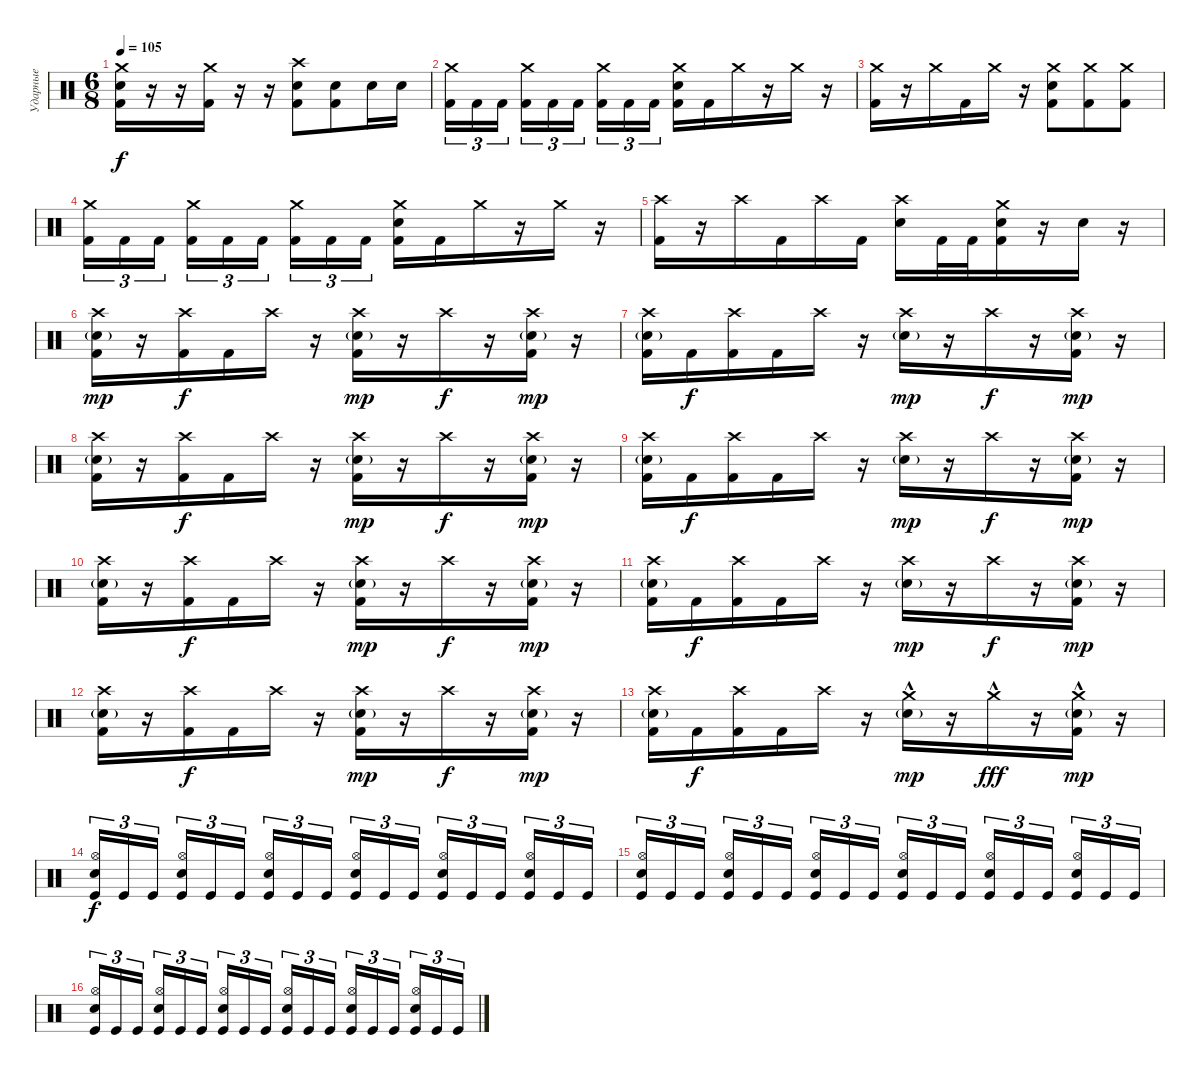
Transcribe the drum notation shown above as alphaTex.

\track ("Ударные" "Ударные") {instrument percussion}
\staff {score}
\articulation defaults
\ts (6 8)
\tempo 105
\clef neutral
\ks c
("Crash medium (hit)" "Electric Snare (hit)" "Kick (hit) 2").16{dy f} r.16 r.16 ("Crash medium (hit)" "Kick (hit) 2").16 r.16 r.16 ("Crash high (hit)" "Electric Snare (hit)" "Kick (hit) 2").8 ("Electric Snare (hit)" "Kick (hit) 2").8 "Electric Snare (hit)".16 "Electric Snare (hit)".16 |
("Crash medium (hit)" "Kick (hit) 2").16{tu (3 2)} "Kick (hit) 2".16{tu (3 2)} "Kick (hit) 2".16{tu (3 2) beam splitsecondary} ("Crash medium (hit)" "Kick (hit) 2").16{tu (3 2)} "Kick (hit) 2".16{tu (3 2)} "Kick (hit) 2".16{tu (3 2) beam splitsecondary} ("Crash medium (hit)" "Kick (hit) 2").16{tu (3 2)} "Kick (hit) 2".16{tu (3 2)} "Kick (hit) 2".16{tu (3 2)} ("Crash medium (hit)" "Electric Snare (hit)" "Kick (hit) 2").16 "Kick (hit) 2".16 "Crash medium (hit)".16 r.16 "Crash medium (hit)".16 r.16 |
("Crash medium (hit)" "Kick (hit) 2").16 r.16 "Crash medium (hit)".16 "Kick (hit) 2".16 "Crash medium (hit)".16 r.16 ("Crash medium (hit)" "Electric Snare (hit)" "Kick (hit) 2").8 ("Crash medium (hit)" "Kick (hit) 2").8 ("Crash medium (hit)" "Kick (hit) 2").8 |
("Crash medium (hit)" "Kick (hit) 2").16{tu (3 2)} "Kick (hit) 2".16{tu (3 2)} "Kick (hit) 2".16{tu (3 2) beam splitsecondary} ("Crash medium (hit)" "Kick (hit) 2").16{tu (3 2)} "Kick (hit) 2".16{tu (3 2)} "Kick (hit) 2".16{tu (3 2) beam splitsecondary} ("Crash medium (hit)" "Kick (hit) 2").16{tu (3 2)} "Kick (hit) 2".16{tu (3 2)} "Kick (hit) 2".16{tu (3 2)} ("Crash medium (hit)" "Electric Snare (hit)" "Kick (hit) 2").16 "Kick (hit) 2".16 "Crash medium (hit)".16 r.16 "Crash medium (hit)".16 r.16 |
("Crash high (hit)" "Kick (hit) 2").16 r.16 "Crash high (hit)".16 "Kick (hit) 2".16 "Crash high (hit)".16 "Kick (hit) 2".16 ("Crash high (hit)" "Electric Snare (hit)").16 "Kick (hit) 2".32 "Kick (hit) 2".32 ("Crash medium (hit)" "Electric Snare (hit)" "Kick (hit) 2").16 r.16 "Electric Snare (hit)".16 r.16 |
("Crash high (hit)" "Electric Snare (hit)"{g} "Kick (hit) 2").16{dy mp} r.16 ("Crash high (hit)" "Kick (hit) 2").16{dy f} "Kick (hit) 2".16 "Crash high (hit)".16 r.16 ("Crash high (hit)" "Electric Snare (hit)"{g} "Kick (hit) 2").16{dy mp} r.16 "Crash high (hit)".16{dy f} r.16 ("Crash high (hit)" "Electric Snare (hit)"{g} "Kick (hit) 2").16{dy mp} r.16 |
("Crash high (hit)" "Electric Snare (hit)"{g} "Kick (hit) 2").16 "Kick (hit) 2".16{dy f} ("Crash high (hit)" "Kick (hit) 2").16 "Kick (hit) 2".16 "Crash high (hit)".16 r.16 ("Crash high (hit)" "Electric Snare (hit)"{g}).16{dy mp} r.16 "Crash high (hit)".16{dy f} r.16 ("Crash high (hit)" "Electric Snare (hit)"{g} "Kick (hit) 2").16{dy mp} r.16 |
("Crash high (hit)" "Electric Snare (hit)"{g} "Kick (hit) 2").16 r.16 ("Crash high (hit)" "Kick (hit) 2").16{dy f} "Kick (hit) 2".16 "Crash high (hit)".16 r.16 ("Crash high (hit)" "Electric Snare (hit)"{g} "Kick (hit) 2").16{dy mp} r.16 "Crash high (hit)".16{dy f} r.16 ("Crash high (hit)" "Electric Snare (hit)"{g} "Kick (hit) 2").16{dy mp} r.16 |
("Crash high (hit)" "Electric Snare (hit)"{g} "Kick (hit) 2").16 "Kick (hit) 2".16{dy f} ("Crash high (hit)" "Kick (hit) 2").16 "Kick (hit) 2".16 "Crash high (hit)".16 r.16 ("Crash high (hit)" "Electric Snare (hit)"{g}).16{dy mp} r.16 "Crash high (hit)".16{dy f} r.16 ("Crash high (hit)" "Electric Snare (hit)"{g} "Kick (hit) 2").16{dy mp} r.16 |
("Crash high (hit)" "Electric Snare (hit)"{g} "Kick (hit) 2").16 r.16 ("Crash high (hit)" "Kick (hit) 2").16{dy f} "Kick (hit) 2".16 "Crash high (hit)".16 r.16 ("Crash high (hit)" "Electric Snare (hit)"{g} "Kick (hit) 2").16{dy mp} r.16 "Crash high (hit)".16{dy f} r.16 ("Crash high (hit)" "Electric Snare (hit)"{g} "Kick (hit) 2").16{dy mp} r.16 |
("Crash high (hit)" "Electric Snare (hit)"{g} "Kick (hit) 2").16 "Kick (hit) 2".16{dy f} ("Crash high (hit)" "Kick (hit) 2").16 "Kick (hit) 2".16 "Crash high (hit)".16 r.16 ("Crash high (hit)" "Electric Snare (hit)"{g}).16{dy mp} r.16 "Crash high (hit)".16{dy f} r.16 ("Crash high (hit)" "Electric Snare (hit)"{g} "Kick (hit) 2").16{dy mp} r.16 |
("Crash high (hit)" "Electric Snare (hit)"{g} "Kick (hit) 2").16 r.16 ("Crash high (hit)" "Kick (hit) 2").16{dy f} "Kick (hit) 2".16 "Crash high (hit)".16 r.16 ("Crash high (hit)" "Electric Snare (hit)"{g} "Kick (hit) 2").16{dy mp} r.16 "Crash high (hit)".16{dy f} r.16 ("Crash high (hit)" "Electric Snare (hit)"{g} "Kick (hit) 2").16{dy mp} r.16 |
("Crash high (hit)" "Electric Snare (hit)"{g} "Kick (hit) 2").16 "Kick (hit) 2".16{dy f} ("Crash high (hit)" "Kick (hit) 2").16 "Kick (hit) 2".16 "Crash high (hit)".16 r.16 ("Crash medium (hit)"{hac} "Electric Snare (hit)"{g}).16{dy mp} r.16 "Crash medium (hit)"{hac}.16{dy fff} r.16 ("Crash medium (hit)"{hac} "Electric Snare (hit)"{g} "Kick (hit) 2").16{dy mp} r.16 |
("Hi-Hat (open)" "Electric Snare (hit)" "Kick (hit)").16{tu (3 2) dy f} "Kick (hit)".16{tu (3 2)} "Kick (hit)".16{tu (3 2) beam splitsecondary} ("Hi-Hat (open)" "Electric Snare (hit)" "Kick (hit)").16{tu (3 2)} "Kick (hit)".16{tu (3 2)} "Kick (hit)".16{tu (3 2) beam splitsecondary} ("Hi-Hat (open)" "Electric Snare (hit)" "Kick (hit)").16{tu (3 2)} "Kick (hit)".16{tu (3 2)} "Kick (hit)".16{tu (3 2)} ("Hi-Hat (open)" "Electric Snare (hit)" "Kick (hit)").16{tu (3 2)} "Kick (hit)".16{tu (3 2)} "Kick (hit)".16{tu (3 2) beam splitsecondary} ("Hi-Hat (open)" "Electric Snare (hit)" "Kick (hit)").16{tu (3 2)} "Kick (hit)".16{tu (3 2)} "Kick (hit)".16{tu (3 2) beam splitsecondary} ("Hi-Hat (open)" "Electric Snare (hit)" "Kick (hit)").16{tu (3 2)} "Kick (hit)".16{tu (3 2)} "Kick (hit)".16{tu (3 2)} |
("Hi-Hat (open)" "Electric Snare (hit)" "Kick (hit)").16{tu (3 2)} "Kick (hit)".16{tu (3 2)} "Kick (hit)".16{tu (3 2) beam splitsecondary} ("Hi-Hat (open)" "Electric Snare (hit)" "Kick (hit)").16{tu (3 2)} "Kick (hit)".16{tu (3 2)} "Kick (hit)".16{tu (3 2) beam splitsecondary} ("Hi-Hat (open)" "Electric Snare (hit)" "Kick (hit)").16{tu (3 2)} "Kick (hit)".16{tu (3 2)} "Kick (hit)".16{tu (3 2)} ("Hi-Hat (open)" "Electric Snare (hit)" "Kick (hit)").16{tu (3 2)} "Kick (hit)".16{tu (3 2)} "Kick (hit)".16{tu (3 2) beam splitsecondary} ("Hi-Hat (open)" "Electric Snare (hit)" "Kick (hit)").16{tu (3 2)} "Kick (hit)".16{tu (3 2)} "Kick (hit)".16{tu (3 2) beam splitsecondary} ("Hi-Hat (open)" "Electric Snare (hit)" "Kick (hit)").16{tu (3 2)} "Kick (hit)".16{tu (3 2)} "Kick (hit)".16{tu (3 2)} |
("Hi-Hat (open)" "Electric Snare (hit)" "Kick (hit)").16{tu (3 2)} "Kick (hit)".16{tu (3 2)} "Kick (hit)".16{tu (3 2) beam splitsecondary} ("Hi-Hat (open)" "Electric Snare (hit)" "Kick (hit)").16{tu (3 2)} "Kick (hit)".16{tu (3 2)} "Kick (hit)".16{tu (3 2) beam splitsecondary} ("Hi-Hat (open)" "Electric Snare (hit)" "Kick (hit)").16{tu (3 2)} "Kick (hit)".16{tu (3 2)} "Kick (hit)".16{tu (3 2)} ("Hi-Hat (open)" "Electric Snare (hit)" "Kick (hit)").16{tu (3 2)} "Kick (hit)".16{tu (3 2)} "Kick (hit)".16{tu (3 2) beam splitsecondary} ("Hi-Hat (open)" "Electric Snare (hit)" "Kick (hit)").16{tu (3 2)} "Kick (hit)".16{tu (3 2)} "Kick (hit)".16{tu (3 2) beam splitsecondary} ("Hi-Hat (open)" "Electric Snare (hit)" "Kick (hit)").16{tu (3 2)} "Kick (hit)".16{tu (3 2)} "Kick (hit)".16{tu (3 2)}
